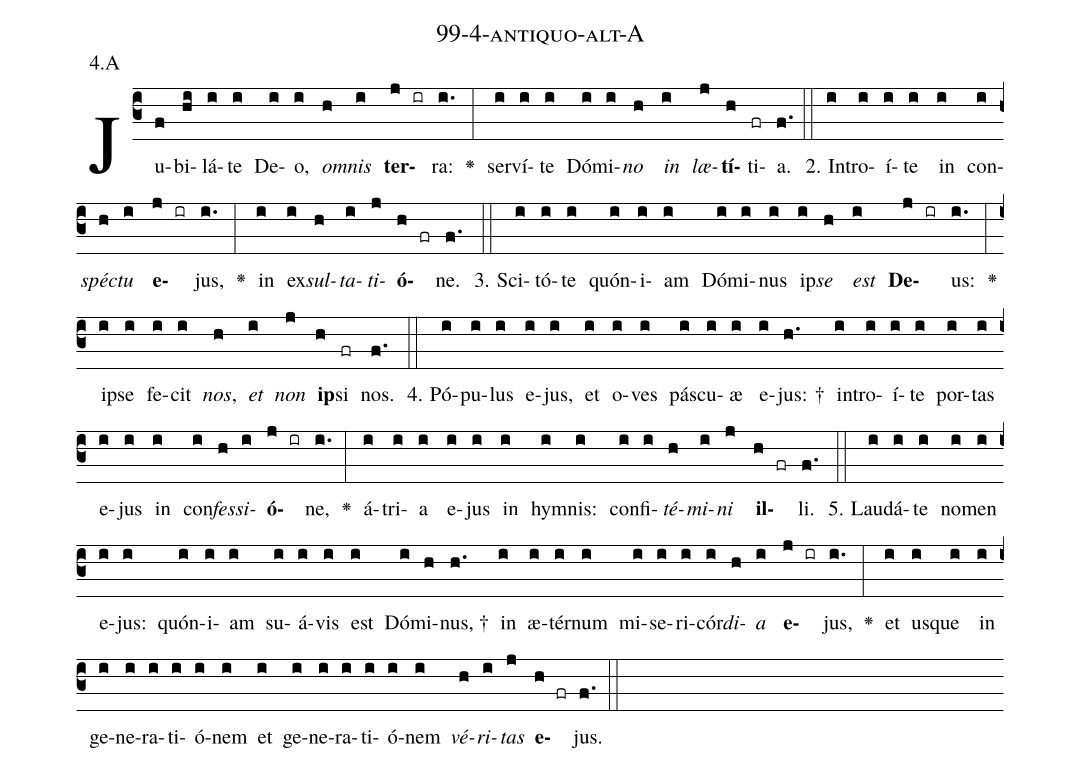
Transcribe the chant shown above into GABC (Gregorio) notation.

name: 99-4-antiquo-alt-A;
annotation: 4.A;
%%
(c3)Ju(f)bi(hi)lá(i)te(i) De(i)o,(i) <i>om</i>(h)<i>nis</i>(i) <b>ter</b>(j ir)ra:(i.) <v>\greheightstar</v>(:) ser(i)ví(i)te(i) Dó(i)mi(i)<i>no</i>(h) <i>in</i>(i) <i>læ</i>(j)<b>tí</b>(h)ti(fr)a.(f.) (::)
2. In(i)tro(i)í(i)te(i) in(i) con(i)<i>spéc</i>(h)<i>tu</i>(i) <b>e</b>(j ir)jus,(i.) <v>\greheightstar</v>(:) in(i) ex(i)<i>sul</i>(h)<i>ta</i>(i)<i>ti</i>(j)<b>ó</b>(h fr)ne.(f.) (::)
3. Sci(i)tó(i)te(i) quón(i)i(i)am(i) Dó(i)mi(i)nus(i) ip(i)<i>se</i>(h) <i>est</i>(i) <b>De</b>(j ir)us:(i.) <v>\greheightstar</v>(:) ip(i)se(i) fe(i)cit(i) <i>nos</i>,(h) <i>et</i>(i) <i>non</i>(j) <b>ip</b>(h)si(fr) nos.(f.) (::)
4. Pó(i)pu(i)lus(i) e(i)jus,(i) et(i) o(i)ves(i) pás(i)cu(i)æ(i) e(i)jus: †(h.) in(i)tro(i)í(i)te(i) por(i)tas(i) e(i)jus(i) in(i) con(i)<i>fes</i>(h)<i>si</i>(i)<b>ó</b>(j ir)ne,(i.) <v>\greheightstar</v>(:) á(i)tri(i)a(i) e(i)jus(i) in(i) hym(i)nis:(i) con(i)fi(i)<i>té</i>(h)<i>mi</i>(i)<i>ni</i>(j) <b>il</b>(h fr)li.(f.) (::)
5. Lau(i)dá(i)te(i) no(i)men(i) e(i)jus:(i) quón(i)i(i)am(i) su(i)á(i)vis(i) est(i) Dó(i)mi(h)nus, †(h.) in(i) æ(i)tér(i)num(i) mi(i)se(i)ri(i)cór(i)<i>di</i>(h)<i>a</i>(i) <b>e</b>(j ir)jus,(i.) <v>\greheightstar</v>(:) et(i) us(i)que(i) in(i) ge(i)ne(i)ra(i)ti(i)ó(i)nem(i) et(i) ge(i)ne(i)ra(i)ti(i)ó(i)nem(i) <i>vé</i>(h)<i>ri</i>(i)<i>tas</i>(j) <b>e</b>(h fr)jus.(f.) (::)
